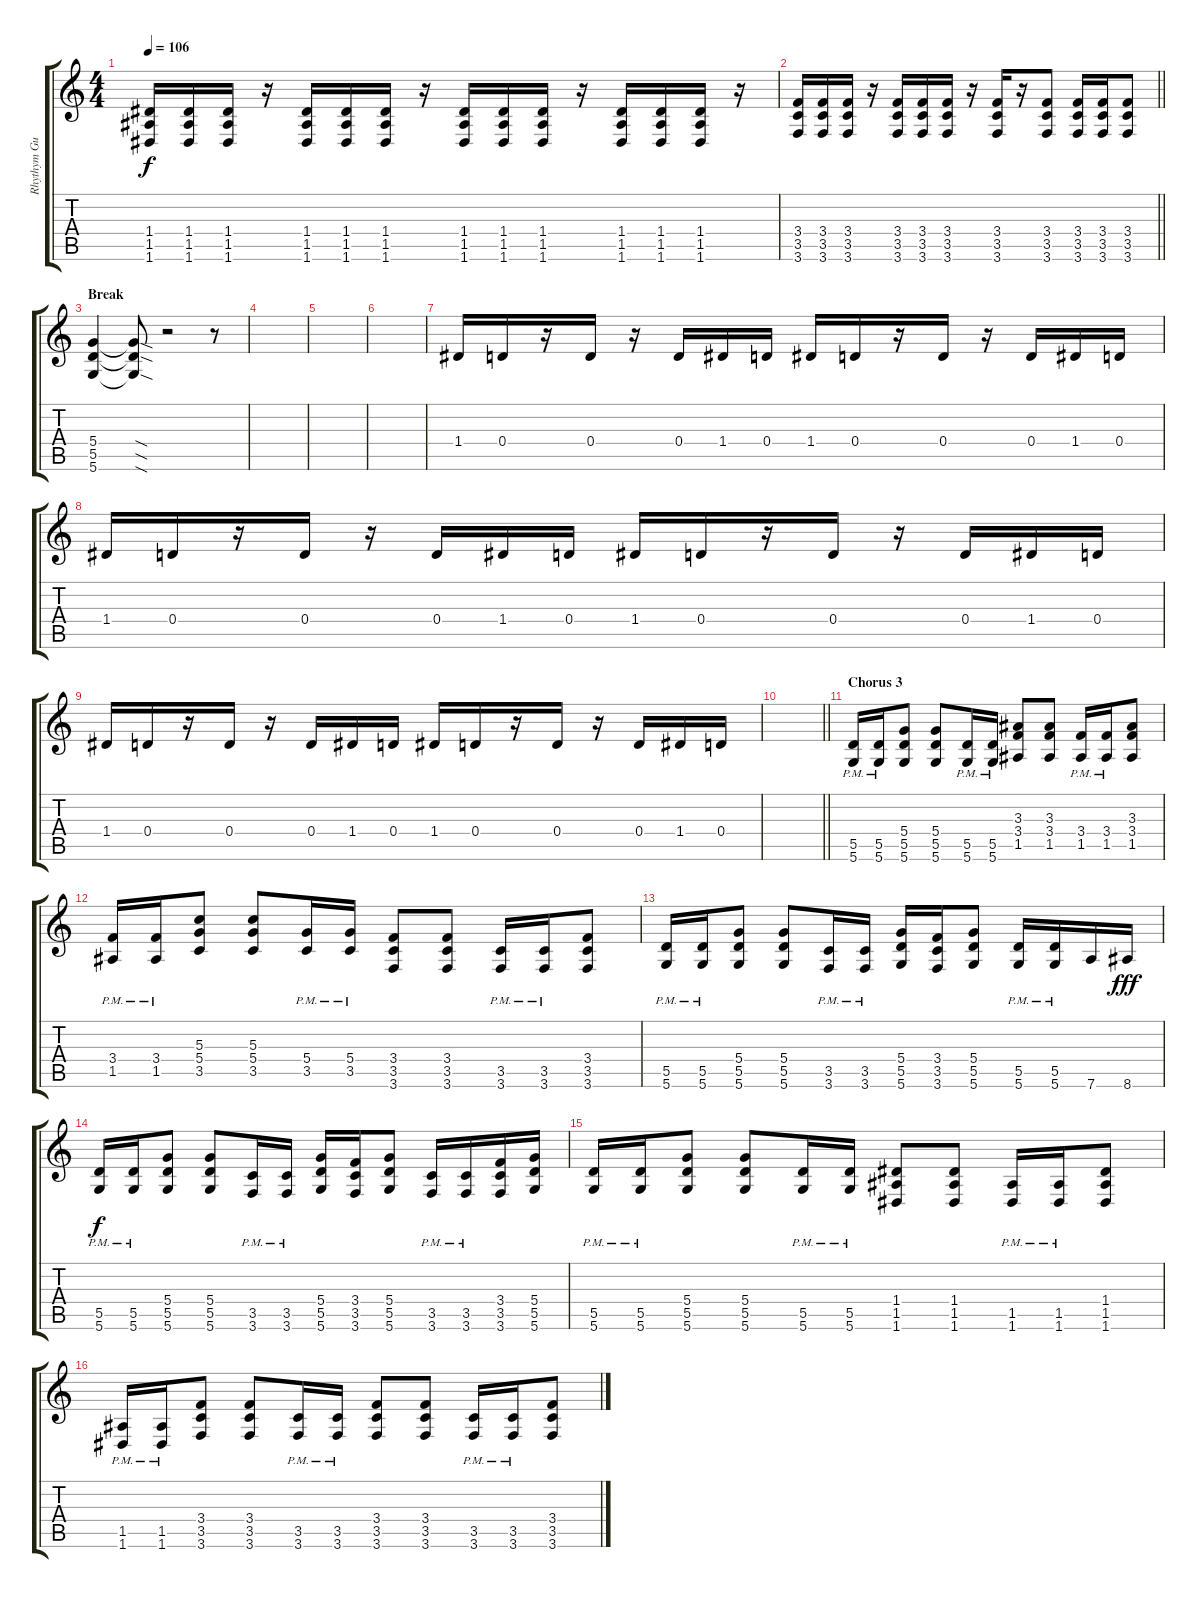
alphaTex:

\track ("Rhythym Guitar" "Rhythym Gu") {instrument overdrivenguitar}
\staff {score tabs}
\tuning (E4 B3 G3 D3 A2 D2) {hide}
\ts (4 4)
\tempo 106
\clef g2
\ks c
(1.4 1.5 1.6).16{dy f} (1.4 1.5 1.6).16 (1.4 1.5 1.6).16 r.16 (1.4 1.5 1.6).16 (1.4 1.5 1.6).16 (1.4 1.5 1.6).16 r.16 (1.4 1.5 1.6).16 (1.4 1.5 1.6).16 (1.4 1.5 1.6).16 r.16 (1.4 1.5 1.6).16 (1.4 1.5 1.6).16 (1.4 1.5 1.6).16 r.16 |
\barLineRight lightlight
(3.4 3.5 3.6).16 (3.4 3.5 3.6).16 (3.4 3.5 3.6).16 r.16 (3.4 3.5 3.6).16 (3.4 3.5 3.6).16 (3.4 3.5 3.6).16 r.16 (3.4 3.5 3.6).16 r.16 (3.4 3.5 3.6).8 (3.4 3.5 3.6).16 (3.4 3.5 3.6).16 (3.4 3.5 3.6).8 |
\section ("" "Break")
(5.4 5.5 5.6).4 (5.4{sod t} 5.5{sod t} 5.6{sod t}).8 r.2 r.8 |
|
|
|
1.4.16{volume 5 balance 0} 0.4.16 r.16 0.4.16 r.16 0.4.16 1.4.16 0.4.16 1.4.16{balance 16} 0.4.16 r.16 0.4.16 r.16 0.4.16 1.4.16 0.4.16{balance 0} |
1.4.16{volume 5 balance 0} 0.4.16 r.16 0.4.16 r.16 0.4.16 1.4.16 0.4.16 1.4.16{balance 16} 0.4.16 r.16 0.4.16 r.16 0.4.16 1.4.16 0.4.16{balance 0} |
1.4.16{volume 5 balance 0} 0.4.16 r.16 0.4.16 r.16 0.4.16 1.4.16 0.4.16 1.4.16{balance 16} 0.4.16 r.16 0.4.16 r.16 0.4.16 1.4.16 0.4.16{balance 0} |
\barLineRight lightlight
|
\section ("" "Chorus 3")
(5.5{pm} 5.6{pm}).16{volume 14 balance 8} (5.5{pm} 5.6{pm}).16 (5.4 5.5 5.6).8 (5.4 5.5 5.6).8 (5.5{pm} 5.6{pm}).16 (5.5{pm} 5.6{pm}).16 (3.3 3.4 1.5).8 (3.3 3.4 1.5).8 (3.4{pm} 1.5{pm}).16 (3.4{pm} 1.5{pm}).16 (3.3 3.4 1.5).8 |
(3.4{pm} 1.5{pm}).16 (3.4{pm} 1.5{pm}).16 (5.3 5.4 3.5).8 (5.3 5.4 3.5).8 (5.4{pm} 3.5{pm}).16 (5.4{pm} 3.5{pm}).16 (3.4 3.5 3.6).8 (3.4 3.5 3.6).8 (3.5{pm} 3.6{pm}).16 (3.5{pm} 3.6{pm}).16 (3.4 3.5 3.6).8 |
(5.5{pm} 5.6{pm}).16 (5.5{pm} 5.6{pm}).16 (5.4 5.5 5.6).8 (5.4 5.5 5.6).8 (3.5{pm} 3.6{pm}).16 (3.5{pm} 3.6{pm}).16 (5.4 5.5 5.6).16 (3.4 3.5 3.6).16 (5.4 5.5 5.6).8 (5.5{pm} 5.6{pm}).16 (5.5{pm} 5.6{pm}).16 7.6.16 8.6.16{dy fff} |
(5.5{pm} 5.6{pm}).16{dy f} (5.5{pm} 5.6{pm}).16 (5.4 5.5 5.6).8 (5.4 5.5 5.6).8 (3.5{pm} 3.6{pm}).16 (3.5{pm} 3.6{pm}).16 (5.4 5.5 5.6).16 (3.4 3.5 3.6).16 (5.4 5.5 5.6).8 (3.5{pm} 3.6{pm}).16 (3.5{pm} 3.6{pm}).16 (3.4 3.5 3.6).16 (5.4 5.5 5.6).16 |
(5.5{pm} 5.6{pm}).16 (5.5{pm} 5.6{pm}).16 (5.4 5.5 5.6).8 (5.4 5.5 5.6).8 (5.5{pm} 5.6{pm}).16 (5.5{pm} 5.6{pm}).16 (1.4 1.5 1.6).8 (1.4 1.5 1.6).8 (1.5{pm} 1.6{pm}).16 (1.5{pm} 1.6{pm}).16 (1.4 1.5 1.6).8 |
(1.5{pm} 1.6{pm}).16 (1.5{pm} 1.6{pm}).16 (3.4 3.5 3.6).8 (3.4 3.5 3.6).8 (3.5{pm} 3.6{pm}).16 (3.5{pm} 3.6{pm}).16 (3.4 3.5 3.6).8 (3.4 3.5 3.6).8 (3.5{pm} 3.6{pm}).16 (3.5{pm} 3.6{pm}).16 (3.4 3.5 3.6).8
